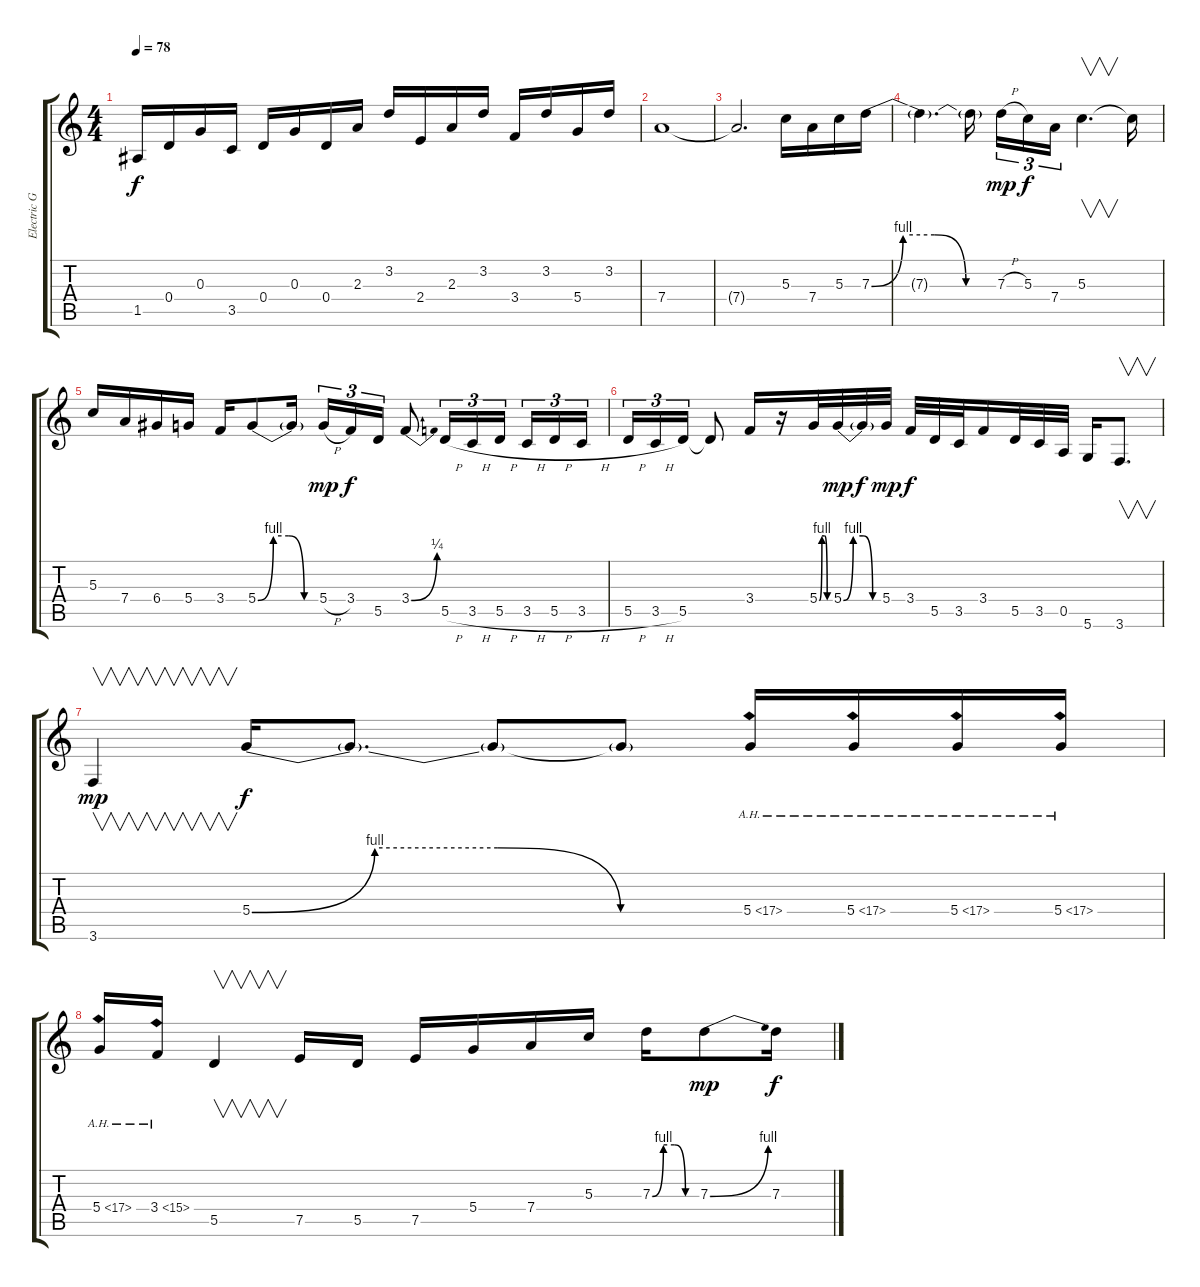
\track ("Electric Guitar" "Electric G") {instrument overdrivenguitar}
\staff {score tabs}
\tuning (E4 B3 G3 D3 A2 D2) {hide}
\ts (4 4)
\tempo 78
\clef g2
\ks c
1.5.16{dy f} 0.4.16 0.3.16 3.5.16 0.4.16 0.3.16 0.4.16 2.3.16 3.2.16 2.4.16 2.3.16 3.2.16 3.4.16 3.2.16 5.4.16 3.2.16 |
7.4.1{volume 16} |
7.4{t}.2{d} 5.3.16 7.4.16 5.3.16 7.3{be (custom 0 0 15 4 30 4 45 0 60 0)}.16 |
7.3{t}.4{d} 7.3{t}.16{beam splitsecondary} 7.3{h}.16{tu (3 2) dy mp} 5.3.16{tu (3 2) dy f} 7.4.16{tu (3 2)} 5.3.4{v d} 5.3{t}.16 |
5.3.16 7.4.16 6.4.16 5.4.16 3.4.16 5.4{be (custom 0 0 15 4 30 4 45 0 60 0)}.8 5.4{t}.16 5.4{h}.16{tu (3 2) dy mp} 3.4.16{tu (3 2) dy f} 5.5.16{tu (3 2)} 3.4{be (bend 0 0 60 1)}.8 5.5{h}.16{tu (3 2)} 3.5{h}.16{tu (3 2)} 5.5{h}.16{tu (3 2) beam splitsecondary} 3.5{h}.16{tu (3 2)} 5.5{h}.16{tu (3 2)} 3.5{h}.16{tu (3 2)} |
5.5{h}.16{tu (3 2)} 3.5{h}.16{tu (3 2)} 5.5.16{tu (3 2)} 5.5{t}.8 3.4.16 r.16 5.4{be (custom 0 0 15 4 30 4 45 0 60 0)}.32 5.4{be (custom 0 0 15 4 30 4 45 0 60 0)}.32{dy mp} 5.4{t}.32{dy f} 5.4.32{dy mp} 3.4.32{dy f} 5.5.32 3.5.32 3.4.16 5.5.32 3.5.32 0.5.32 5.6.16 3.6.8{v d} |
3.6.4{v dy mp} 5.4{be (custom 0 0 15 4 30 4 45 0 60 0)}.16{dy f} 5.4{t}.8{d} 5.4{t}.8 5.4{t}.8 5.4{ah 12}.16 5.4{ah 12}.16 5.4{ah 12}.16 5.4{ah 12}.16 |
5.4{ah 12}.16 3.4{ah 12}.16 5.5.4{v} 7.5.16 5.5.16 7.5.16 5.4.16 7.4.16 5.3.16 7.3{be (custom 0 0 15 4 30 4 45 0 60 0)}.16 7.3{be (bend 0 0 60 4)}.8{dy mp} 7.3{ss}.16{dy f}
